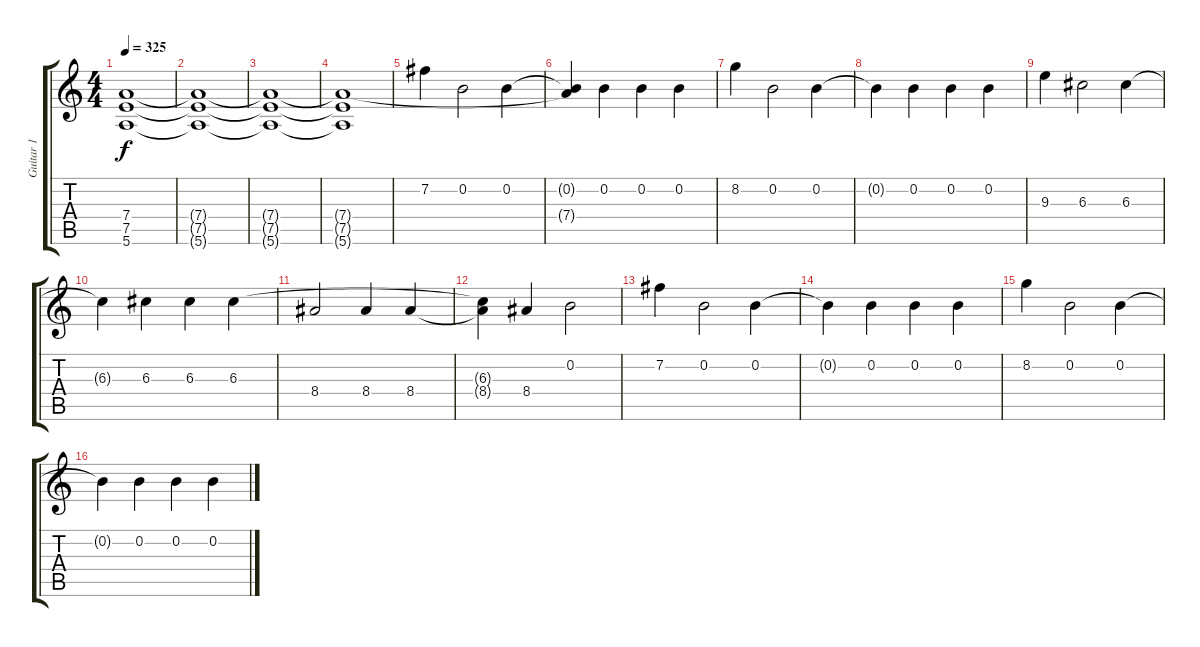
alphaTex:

\track ("Guitar 1" "Guitar 1") {instrument distortionguitar}
\staff {score tabs}
\tuning (E4 B3 G3 D3 A2 E2) {hide}
\ts (4 4)
\tempo 325
\clef g2
\ks c
(7.4 7.5 5.6).1{dy f} |
(7.4{t} 7.5{t} 5.6{t}).1 |
(7.4{t} 7.5{t} 5.6{t}).1 |
(7.4{t} 7.5{t} 5.6{t}).1 |
7.2.4 0.2.2 0.2.4 |
(0.2{t} 7.4{t}).4 0.2.4 0.2.4 0.2.4 |
8.2.4 0.2.2 0.2.4 |
0.2{t}.4 0.2.4 0.2.4 0.2.4 |
9.3.4 6.3.2 6.3.4 |
6.3{t}.4 6.3.4 6.3.4 6.3.4 |
8.4.2 8.4.4 8.4.4 |
(6.3{t} 8.4{t}).4 8.4.4 0.2.2 |
7.2.4 0.2.2 0.2.4 |
0.2{t}.4 0.2.4 0.2.4 0.2.4 |
8.2.4 0.2.2 0.2.4 |
0.2{t}.4 0.2.4 0.2.4 0.2.4
